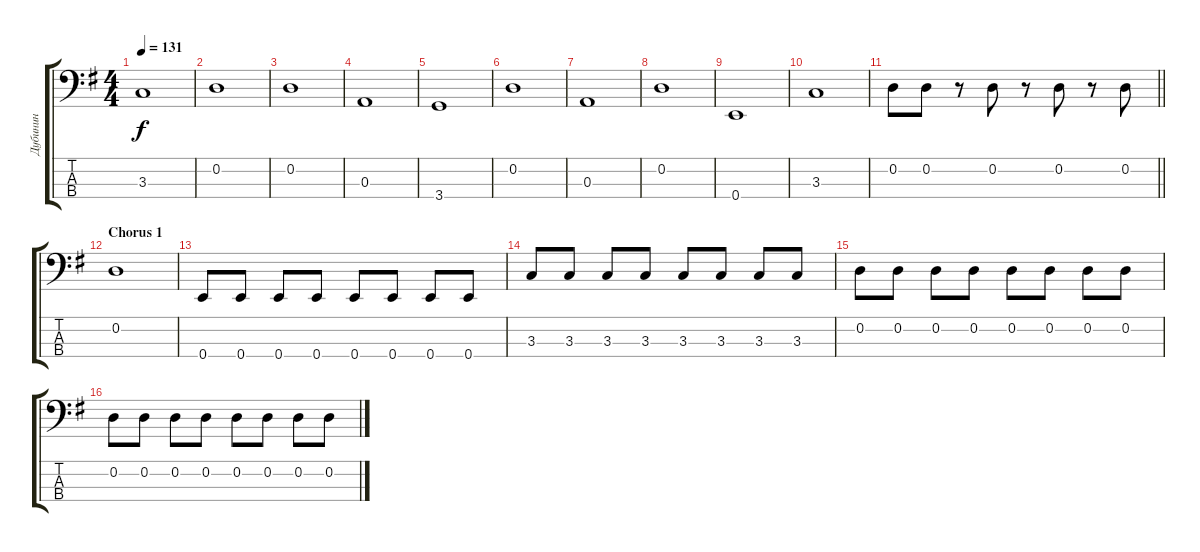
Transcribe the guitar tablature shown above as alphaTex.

\track ("Дубинин" "Дубинин") {instrument electricbassfinger}
\staff {score tabs}
\tuning (G2 D2 A1 E1) {hide}
\ts (4 4)
\tempo 131
\clef f4
\ks g
3.3.1{dy f} |
0.2.1 |
0.2.1 |
0.3.1 |
3.4.1 |
0.2.1 |
0.3.1 |
0.2.1 |
0.4.1 |
3.3.1 |
\barLineRight lightlight
0.2.8 0.2.8 r.8 0.2.8 r.8 0.2.8 r.8 0.2.8 |
\section ("" "Chorus 1")
0.2.1 |
0.4.8 0.4.8 0.4.8 0.4.8 0.4.8 0.4.8 0.4.8 0.4.8 |
3.3.8 3.3.8 3.3.8 3.3.8 3.3.8 3.3.8 3.3.8 3.3.8 |
0.2.8 0.2.8 0.2.8 0.2.8 0.2.8 0.2.8 0.2.8 0.2.8 |
0.2.8 0.2.8 0.2.8 0.2.8 0.2.8 0.2.8 0.2.8 0.2.8
